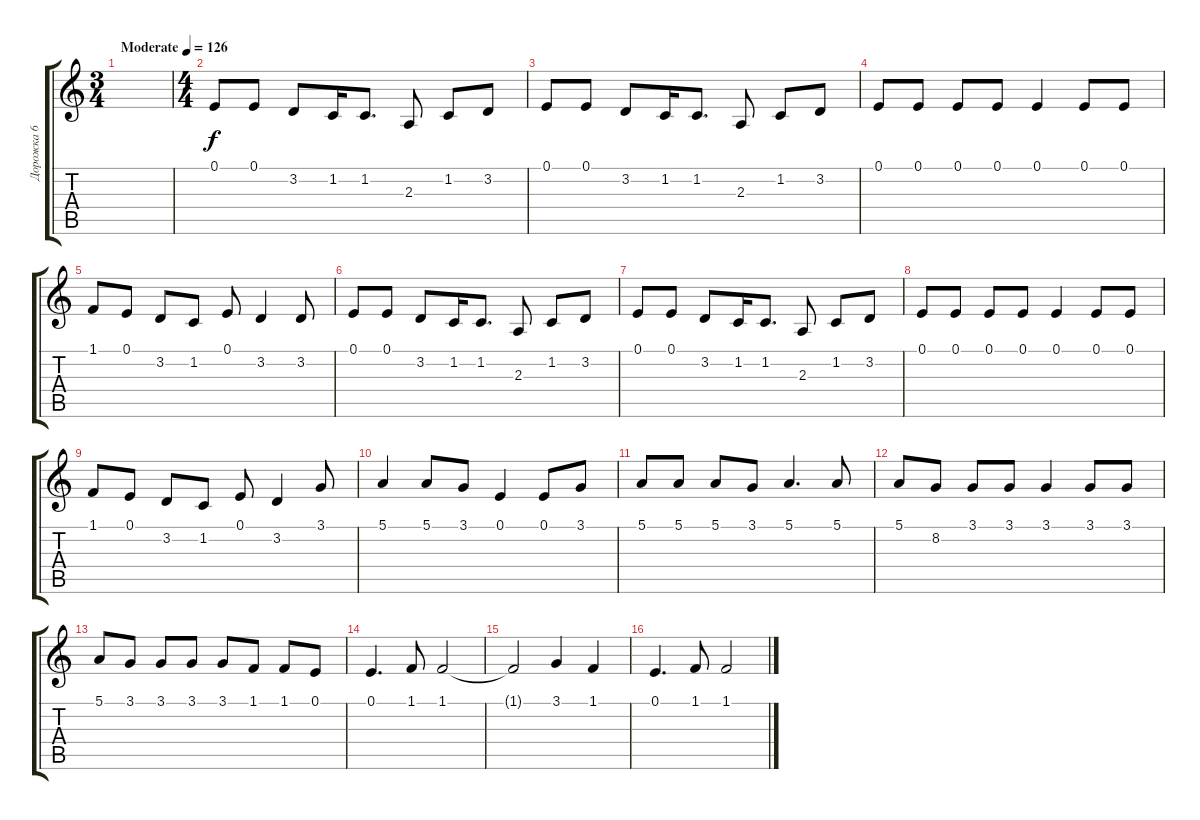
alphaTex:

\track ("Дорожка 6" "Дорожка 6") {instrument lead2sawtooth}
\staff {score tabs}
\tuning (E4 B3 G3 D3 A2 E2) {hide}
\ts (3 4)
\tempo (126 "Moderate")
\clef g2
\ks c
|
\ts (4 4)
0.1.8 0.1.8 3.2.8 1.2.16 1.2.8{d} 2.3.8 1.2.8 3.2.8 |
0.1.8 0.1.8 3.2.8 1.2.16 1.2.8{d} 2.3.8 1.2.8 3.2.8 |
0.1.8 0.1.8 0.1.8 0.1.8 0.1.4 0.1.8 0.1.8 |
1.1.8 0.1.8 3.2.8 1.2.8 0.1.8 3.2.4 3.2.8 |
0.1.8 0.1.8 3.2.8 1.2.16 1.2.8{d} 2.3.8 1.2.8 3.2.8 |
0.1.8 0.1.8 3.2.8 1.2.16 1.2.8{d} 2.3.8 1.2.8 3.2.8 |
0.1.8 0.1.8 0.1.8 0.1.8 0.1.4 0.1.8 0.1.8 |
1.1.8 0.1.8 3.2.8 1.2.8 0.1.8 3.2.4 3.1.8 |
5.1.4 5.1.8 3.1.8 0.1.4 0.1.8 3.1.8 |
5.1.8 5.1.8 5.1.8 3.1.8 5.1.4{d} 5.1.8 |
5.1.8 8.2.8 3.1.8 3.1.8 3.1.4 3.1.8 3.1.8 |
5.1.8 3.1.8 3.1.8 3.1.8 3.1.8 1.1.8 1.1.8 0.1.8 |
0.1.4{d} 1.1.8 1.1.2 |
1.1{t}.2 3.1.4 1.1.4 |
0.1.4{d} 1.1.8 1.1.2
